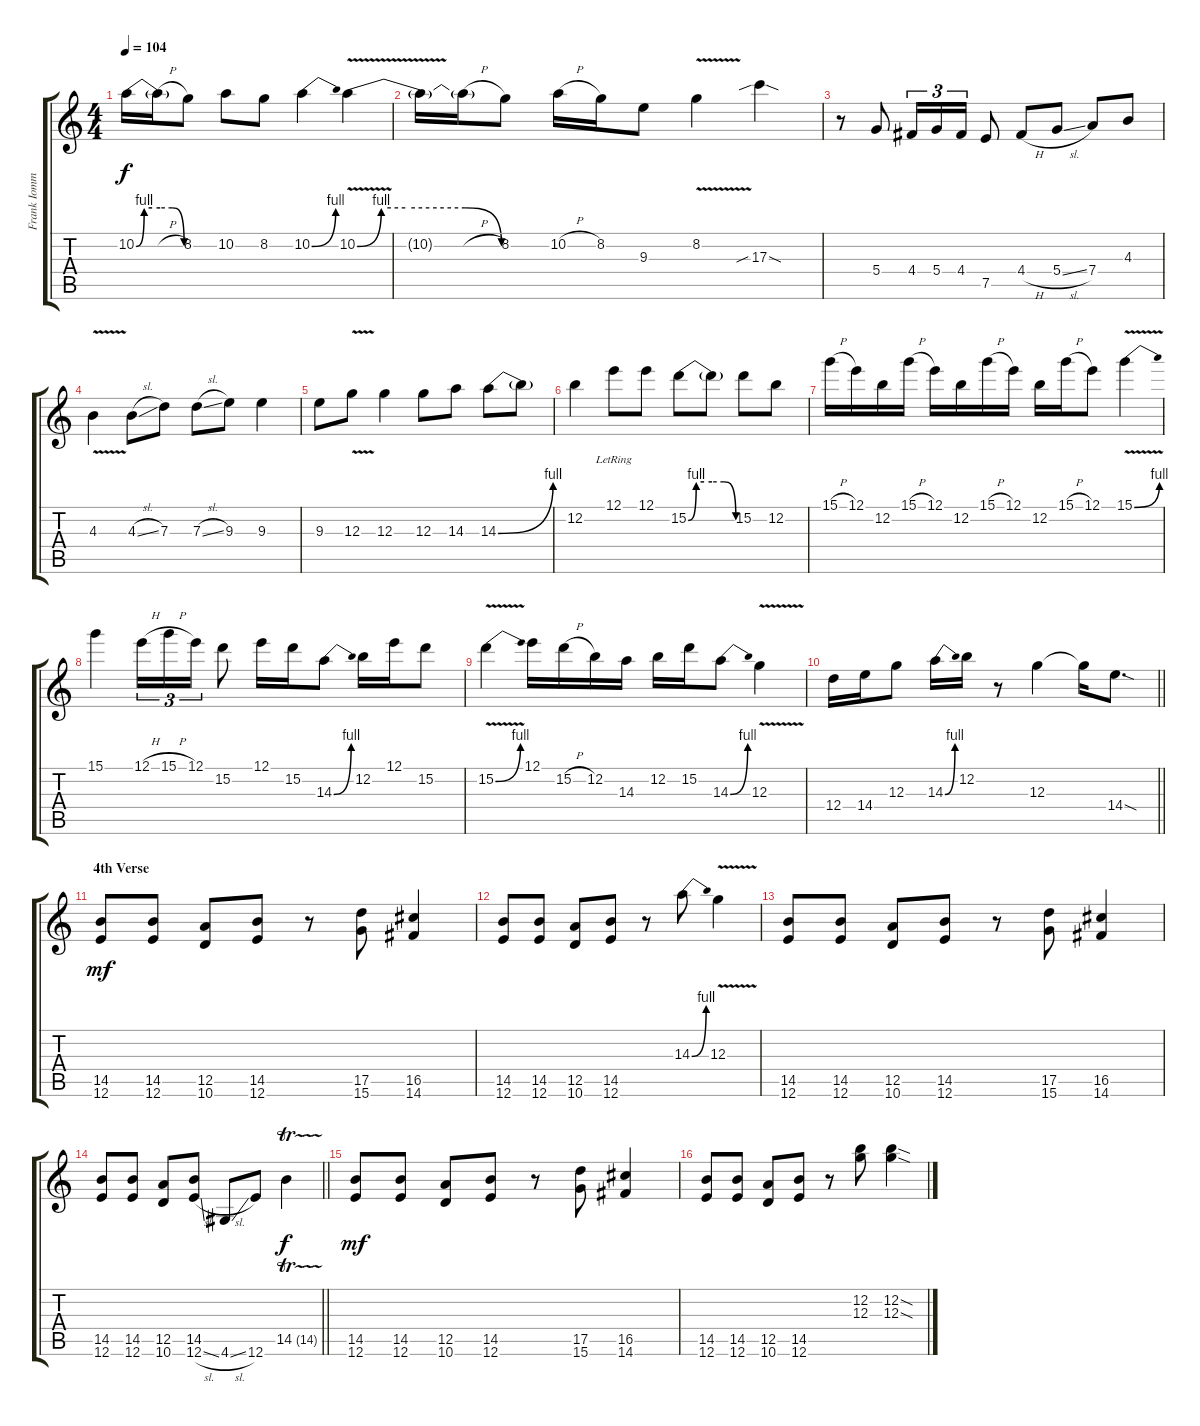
\track ("Frank Iommi" "Frank Iomm") {instrument distortionguitar}
\staff {score tabs}
\tuning (E4 B3 G3 D3 A2 E2) {hide}
\ts (4 4)
\tempo 104
\clef g2
\ks c
10.2{be (custom 0 0 10 4 20 4 30 4 45 4 60 0)}.16{dy f} 10.2{h t}.16 8.2.8 10.2.8 8.2.8 10.2{be (bend 0 0 60 4)}.4 10.2{be (custom 0 0 10 4 20 4 30 4 45 4 60 0) v}.4 |
10.2{t}.16 10.2{h t}.16 8.2.8 10.2{h}.16 8.2.16 9.3.8 8.2{v}.4 17.3{sib sod}.4 |
r.8 5.4.8 4.4.16{tu (3 2)} 5.4.16{tu (3 2)} 4.4.16{tu (3 2)} 7.5.8 4.4{h}.8 5.4{sl}.8 7.4.8 4.3.8 |
4.3{v}.4 4.3{sl}.8 7.3.8 7.3{sl}.8 9.3.8 9.3.4 |
9.3.8 12.3{v}.8 12.3.4 12.3.8 14.3.8 14.3{be (bend 0 0 60 4)}.8 14.3{t}.8 |
12.2.4 12.1{lr}.8 12.1.8 15.2{be (custom 0 0 10 4 20 4 30 4 45 4 60 0)}.8 15.2{t}.8 15.2.8 12.2.8 |
15.1{h}.16 12.1.16 12.2.16 15.1{h}.16 12.1.16 12.2.16 15.1{h}.16 12.1.16 12.2.16 15.1{h}.16 12.1.8 15.1{be (bend 0 0 60 4) v}.4 |
15.1.4 12.1{h}.16{tu (3 2)} 15.1{h}.16{tu (3 2)} 12.1.16{tu (3 2)} 15.2.8 12.1.16 15.2.16 14.3{be (bend 0 0 60 4)}.8 12.2.16 12.1.16 15.2.8 |
15.2{be (bend 0 0 60 4) v}.4 12.1.16 15.2{h}.16 12.2.16 14.3.16 12.2.16 15.2.16 14.3{be (bend 0 0 60 4)}.8 12.3{v}.4 |
\barLineRight lightlight
12.4.16 14.4.16 12.3.8 14.3{be (bend 0 0 60 4)}.16 12.2.16 r.8 12.3.4 12.3{t}.16 14.4{sod}.8{d} |
\section ("" "4th Verse")
(14.5 12.6).8{dy mf balance 8} (14.5 12.6).8 (12.5 10.6).8 (14.5 12.6).8 r.8 (17.5 15.6).8 (16.5 14.6).4 |
(14.5 12.6).8 (14.5 12.6).8 (12.5 10.6).8 (14.5 12.6).8 r.8 14.3{be (bend 0 0 60 4)}.8 12.3{v}.4 |
(14.5 12.6).8 (14.5 12.6).8 (12.5 10.6).8 (14.5 12.6).8 r.8 (17.5 15.6).8 (16.5 14.6).4 |
\barLineRight lightlight
(14.5 12.6).8 (14.5 12.6).8 (12.5 10.6).8 (14.5 12.6{sl}).8 4.6{sl}.8 12.6.8 14.5{tr (14 32)}.4{dy f} |
(14.5 12.6).8{dy mf} (14.5 12.6).8 (12.5 10.6).8 (14.5 12.6).8 r.8 (17.5 15.6).8 (16.5 14.6).4 |
(14.5 12.6).8 (14.5 12.6).8 (12.5 10.6).8 (14.5 12.6).8 r.8 (12.2 12.3).8 (12.2{sod} 12.3{sod}).4
